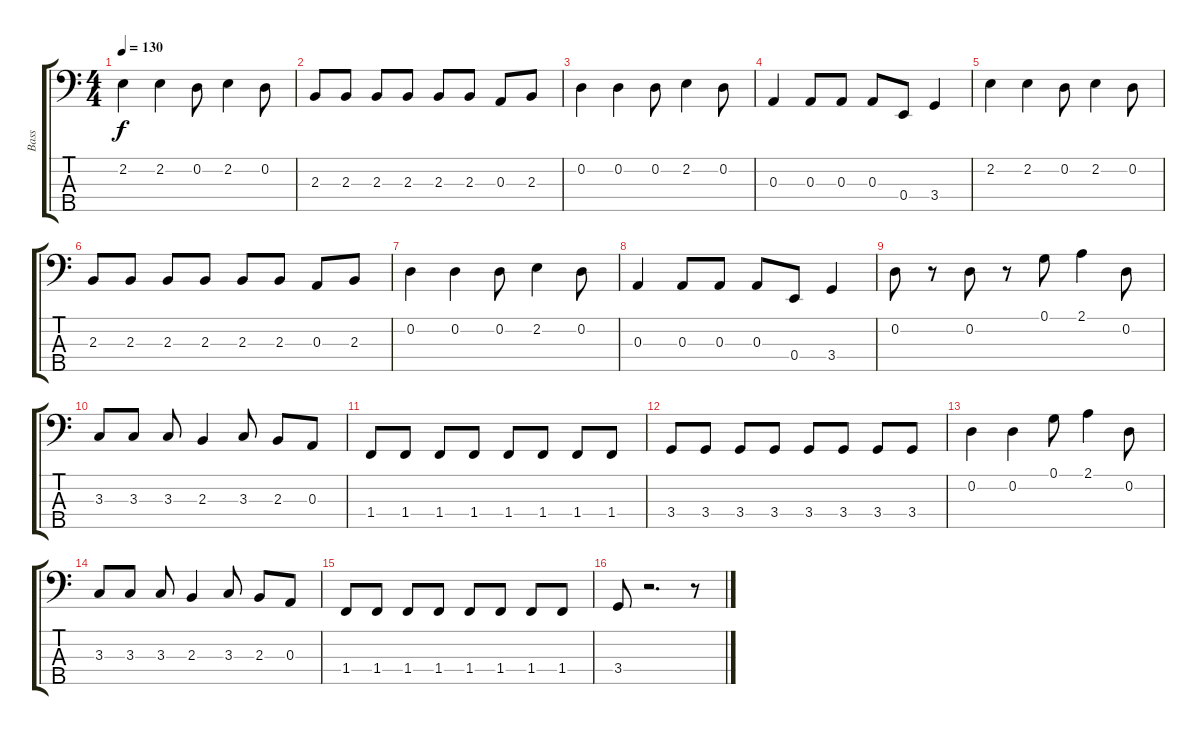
\track ("Bass" "Bass") {instrument electricbassfinger}
\staff {score tabs}
\tuning (G2 D2 A1 E1 B0) {hide}
\ts (4 4)
\tempo 130
\clef f4
\ks c
2.2.4{dy f} 2.2.4 0.2.8 2.2.4 0.2.8 |
2.3.8 2.3.8 2.3.8 2.3.8 2.3.8 2.3.8 0.3.8 2.3.8 |
0.2.4 0.2.4 0.2.8 2.2.4 0.2.8 |
0.3.4 0.3.8 0.3.8 0.3.8 0.4.8 3.4.4 |
2.2.4 2.2.4 0.2.8 2.2.4 0.2.8 |
2.3.8 2.3.8 2.3.8 2.3.8 2.3.8 2.3.8 0.3.8 2.3.8 |
0.2.4 0.2.4 0.2.8 2.2.4 0.2.8 |
0.3.4 0.3.8 0.3.8 0.3.8 0.4.8 3.4.4 |
0.2.8 r.8 0.2.8 r.8 0.1.8 2.1.4 0.2.8 |
3.3.8 3.3.8 3.3.8 2.3.4 3.3.8 2.3.8 0.3.8 |
1.4.8 1.4.8 1.4.8 1.4.8 1.4.8 1.4.8 1.4.8 1.4.8 |
3.4.8 3.4.8 3.4.8 3.4.8 3.4.8 3.4.8 3.4.8 3.4.8 |
0.2.4 0.2.4 0.1.8 2.1.4 0.2.8 |
3.3.8 3.3.8 3.3.8 2.3.4 3.3.8 2.3.8 0.3.8 |
1.4.8 1.4.8 1.4.8 1.4.8 1.4.8 1.4.8 1.4.8 1.4.8 |
3.4.8 r.2{d} r.8
